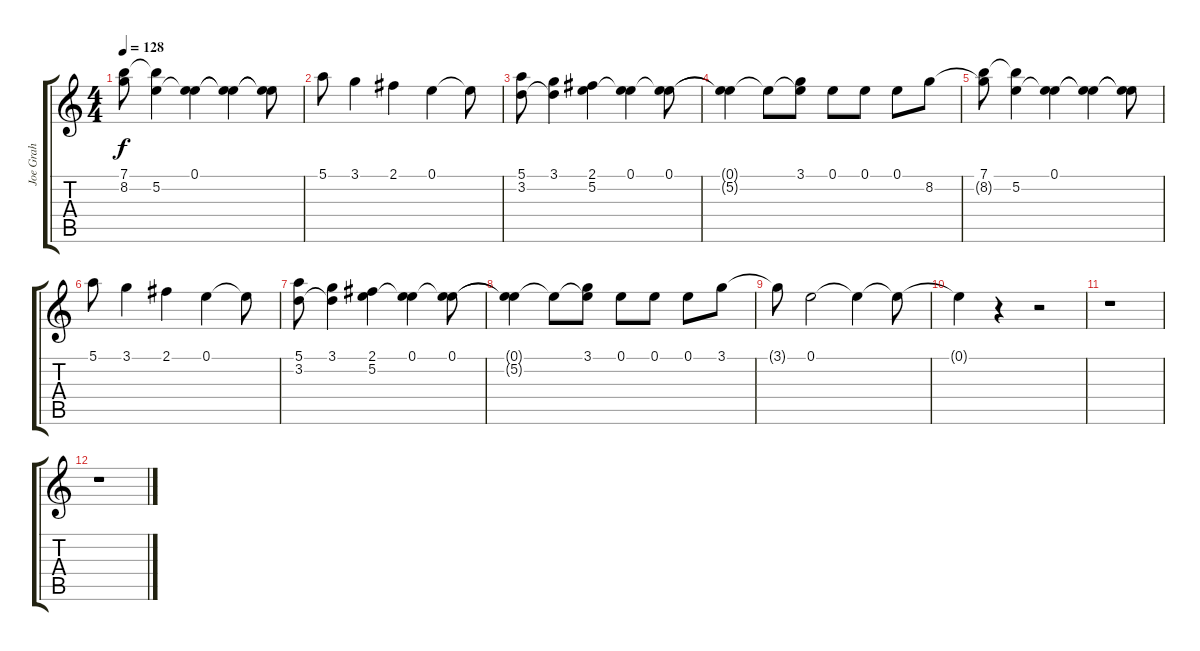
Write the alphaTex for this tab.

\track ("Joe Grah" "Joe Grah") {instrument contrabass}
\staff {score tabs}
\tuning (E4 B3 G3 D3 A2 D2) {hide}
\ts (4 4)
\tempo 128
\clef g2
\ks c
(7.1 8.2{t}).8{dy f} (7.1{t} 5.2).4 (0.1 5.2{t}).4 (0.1{t} 5.2{t}).4 (0.1{t} 5.2{t}).8 |
5.1.8 3.1.4 2.1.4 0.1.4 0.1{t}.8 |
(5.1 3.2).8 (3.1 3.2{t}).4 (2.1 5.2).4 (0.1 5.2{t}).4 (0.1 5.2{t}).8 |
(0.1{t} 5.2{t}).4 5.2{t}.8 (3.1 5.2{t}).8 0.1.8 0.1.8 0.1.8 8.2.8 |
(7.1 8.2{t}).8 (7.1{t} 5.2).4 (0.1 5.2{t}).4 (0.1{t} 5.2{t}).4 (0.1{t} 5.2{t}).8 |
5.1.8 3.1.4 2.1.4 0.1.4 0.1{t}.8 |
(5.1 3.2).8 (3.1 3.2{t}).4 (2.1 5.2).4 (0.1 5.2{t}).4 (0.1 5.2{t}).8 |
(0.1{t} 5.2{t}).4 5.2{t}.8 (3.1 5.2{t}).8 0.1.8 0.1.8 0.1.8 3.1.8 |
3.1{t}.8 0.1.2 0.1{t}.4 0.1{t}.8 |
0.1{t}.4 r.4 r.2 |
r.1 |
r.1
